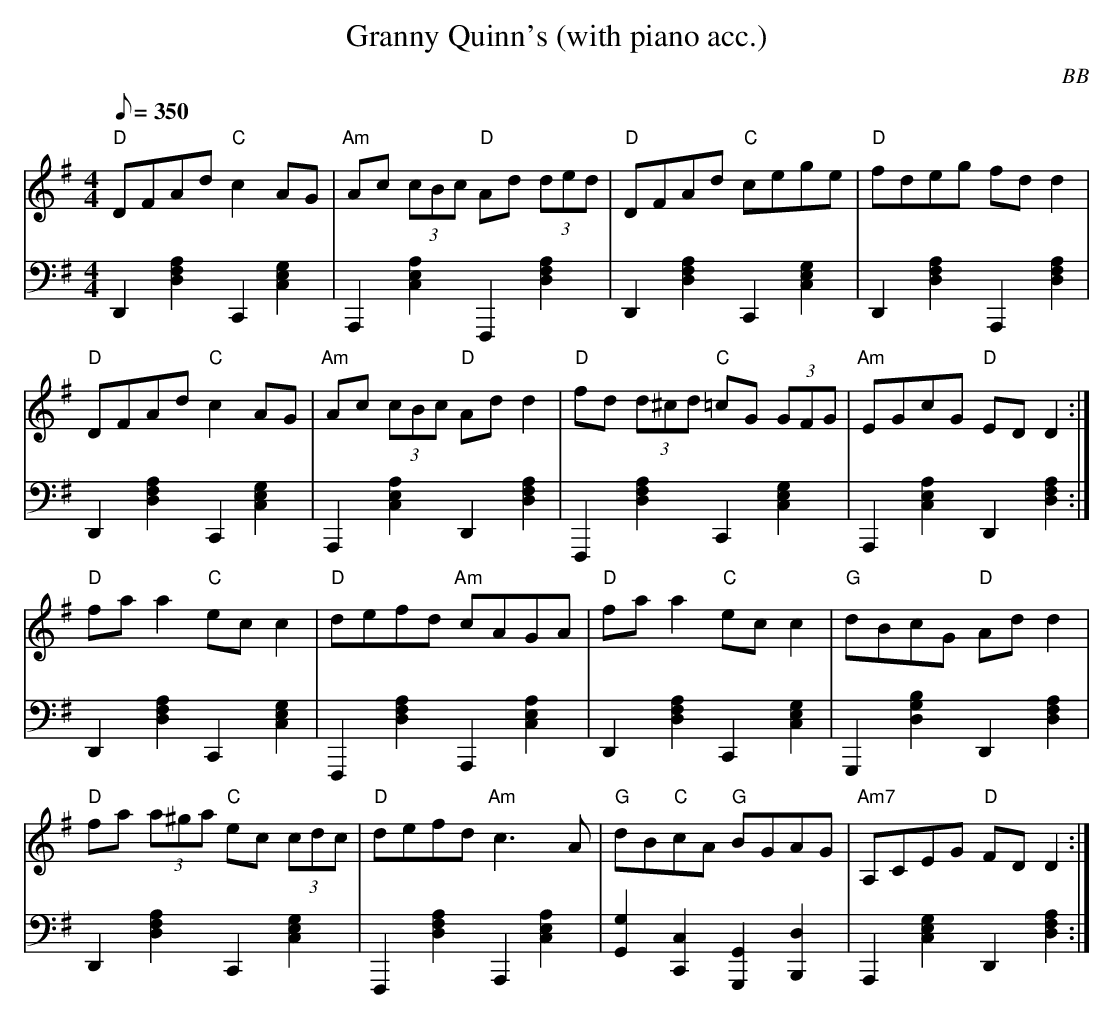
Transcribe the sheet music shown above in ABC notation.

X:1
T: Granny Quinn's (with piano acc.)
C: BB
M: 4/4
Q: 1/8=350
L: 1/8
V: 1 program 1 110 %fiddle
V: 2 volume = 62 clef=bass m=D program 1 00
K: Dmix
[V:1] "D"DFAd "C"c2 AG|"Am"Ac (3cBc "D"Ad (3ded|"D"DFAd "C"cege|"D"fdeg fd d2 |
[V:2] D,2[D2A2F2]C,2[C2G2E2]|A,,2[A2E2C2]F,,2[D2A2F2]|D,2[D2A2F2]C,2[C2G2E2]|\
D,2[D2A2F2]A,,2[D2F2A2]|
[V:1] "D"DFAd "C"c2 AG|"Am"Ac (3cBc "D"Ad d2|"D"fd (3d^cd "C"=cG (3GFG|\
"Am"EGcG "D"ED D2 :|
[V:2] D,2[D2A2F2]C,2[C2G2E2]|A,,2[A2E2C2]D,2[D2A2F2]|F,,2[D2A2F2]C,2[C2G2E2]|\
A,,2[A2E2C2]D,2[D2A2F2]:|
[V:1] "D"fa a2 "C"ec c2|"D"defd "Am"cAGA|"D"fa a2 "C"ec c2|"G"dBcG "D"Ad d2 |
[V:2] D,2[D2A2F2]C,2[C2G2E2]|F,,2[D2A2F2]A,,2[A2E2C2]|D,2[D2A2F2]C,2[C2G2E2]|\
G,,2[G2D2B2]D,2[D2A2F2]|
[V:1] "D"fa (3a^ga "C"ec (3cdc|"D"defd "Am"c3 A|"G"dB"C"cA "G"BGAG|"Am7"A,CEG "D"FD D2 :|
[V:2] D,2[D2A2F2]C,2[C2G2E2]|F,,2[D2A2F2]A,,2[A2E2C2]|[G,2G2][C,2C2][G,,2G,2][B,,2D2]|\
A,,2[E2G2C2]D,2[D2A2F2]:|
